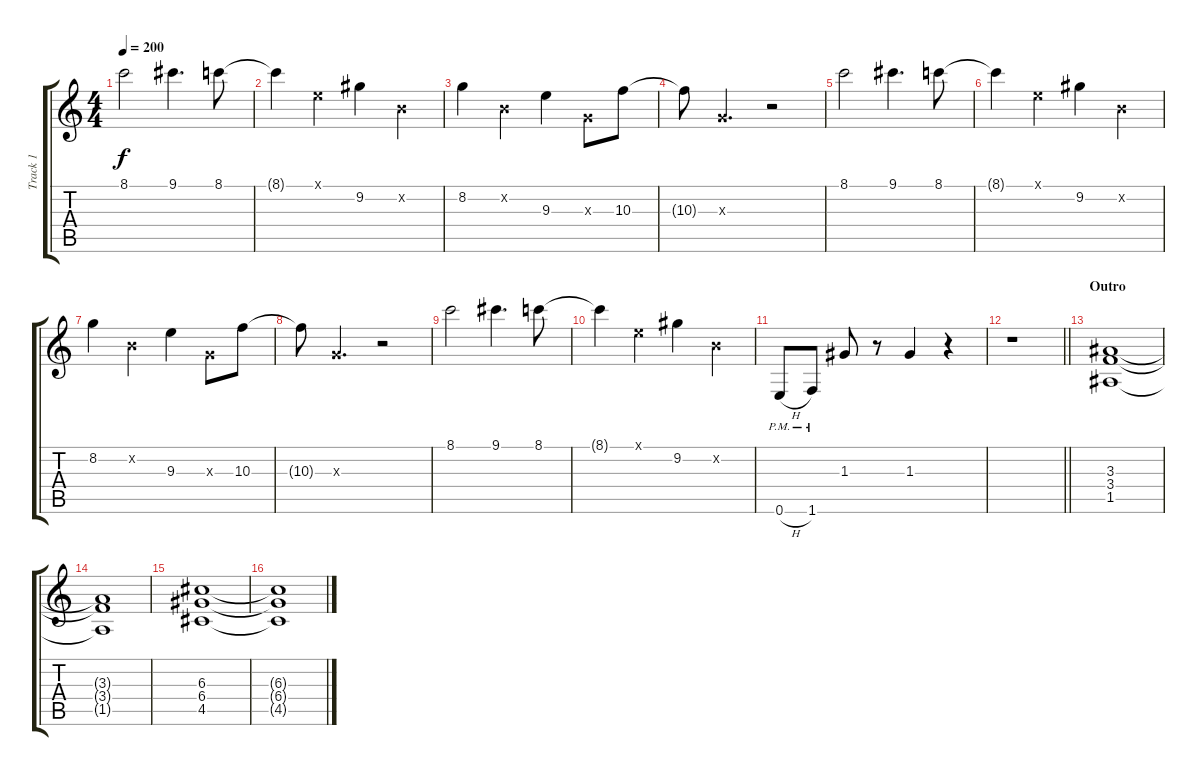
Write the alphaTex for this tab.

\track ("Track 1" "Track 1") {instrument electricguitarjazz}
\staff {score tabs}
\tuning (E4 B3 G3 D3 A2 E2) {hide}
\ts (4 4)
\tempo 200
\clef g2
\ks c
8.1.2{dy f} 9.1.4{d} 8.1.8 |
8.1{t}.4 0.1{x}.4 9.2.4 0.2{x}.4 |
8.2.4 0.2{x}.4 9.3.4 0.3{x}.8 10.3.8 |
10.3{t}.8 0.3{x}.4{d} r.2 |
8.1.2 9.1.4{d} 8.1.8 |
8.1{t}.4 0.1{x}.4 9.2.4 0.2{x}.4 |
8.2.4 0.2{x}.4 9.3.4 0.3{x}.8 10.3.8 |
10.3{t}.8 0.3{x}.4{d} r.2 |
8.1.2 9.1.4{d} 8.1.8 |
8.1{t}.4 0.1{x}.4 9.2.4 0.2{x}.4 |
0.6{h pm}.8 1.6{pm}.8 1.3.8 r.8 1.3.4 r.4 |
\barLineRight lightlight
r.1 |
\section ("" "Outro")
(3.3 3.4 1.5).1{instrument overdrivenguitar} |
(3.3{t} 3.4{t} 1.5{t}).1 |
(6.3 6.4 4.5).1 |
(6.3{t} 6.4{t} 4.5{t}).1
